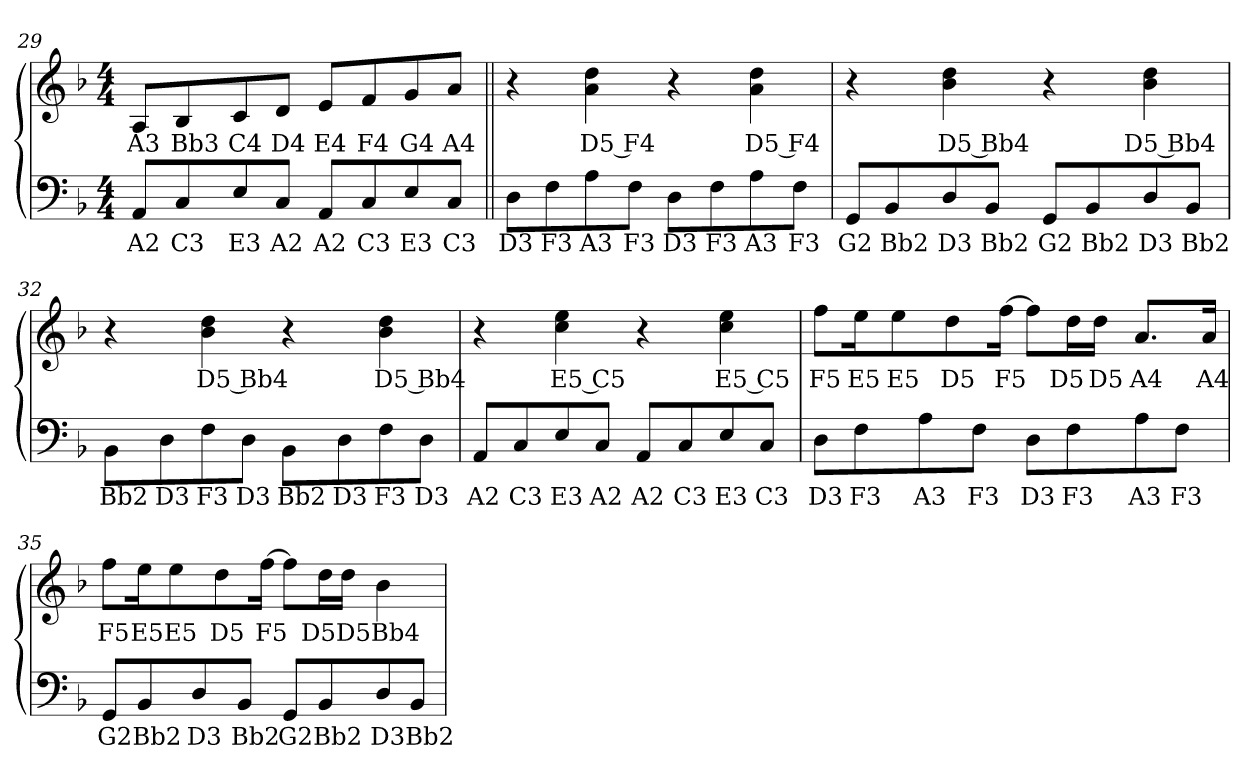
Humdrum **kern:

**kern	**text	**kern	**text
*part2	*part2	*part1	*part1
*staff2	*staff2	*staff1	*staff1
*clefF4	*	*clefG2	*
*k[b-]	*	*k[b-]	*
*F:	*	*F:	*
*M4/4	*	*M4/4	*
=29	=29	=29	=29
!	!LO:LY:b:color=#000000	!	!
!	!	!	!LO:LY:b:color=#000000
8AAi/L	A2	8Ai/L	A3
!	!LO:LY:b:color=#000000	!	!
!	!	!	!LO:LY:b:color=#000000
8Ci/	C3	8B-i/	Bb3
!	!LO:LY:b:color=#000000	!	!
!	!	!	!LO:LY:b:color=#000000
8Ei/	E3	8ci/	C4
!	!LO:LY:b:color=#000000	!	!
!	!	!	!LO:LY:b:color=#000000
8Ci/J	A2	8di/J	D4
!	!LO:LY:b:color=#000000	!	!
!	!	!	!LO:LY:b:color=#000000
8AAi/L	A2	8ei/L	E4
!	!LO:LY:b:color=#000000	!	!
!	!	!	!LO:LY:b:color=#000000
8Ci/	C3	8fi/	F4
!	!LO:LY:b:color=#000000	!	!
!	!	!	!LO:LY:b:color=#000000
8Ei/	E3	8gi/	G4
!	!LO:LY:b:color=#000000	!	!
!	!	!	!LO:LY:b:color=#000000
8Ci/J	C3	8ai/J	A4
!!LO:PB:g=z
=30||	=30||	=30||	=30||
!	!LO:LY:b:color=#000000	!	!
8Di\L	D3	4r	.
!	!LO:LY:b:color=#000000	!	!
8Fi\	F3	.	.
!	!LO:LY:b:color=#000000	!	!
!	!	!	!LO:LY:b:color=#000000
8Ai\	A3	4ai\ 4ddi	D5 F4
!	!LO:LY:b:color=#000000	!	!
8Fi\J	F3	.	.
!	!LO:LY:b:color=#000000	!	!
8Di\L	D3	4r	.
!	!LO:LY:b:color=#000000	!	!
8Fi\	F3	.	.
!	!LO:LY:b:color=#000000	!	!
!	!	!	!LO:LY:b:color=#000000
8Ai\	A3	4ai\ 4ddi	D5 F4
!	!LO:LY:b:color=#000000	!	!
8Fi\J	F3	.	.
=31	=31	=31	=31
!	!LO:LY:b:color=#000000	!	!
8GGi/L	G2	4r	.
!	!LO:LY:b:color=#000000	!	!
8BB-i/	Bb2	.	.
!	!LO:LY:b:color=#000000	!	!
!	!	!	!LO:LY:b:color=#000000
8Di/	D3	4b-i\ 4ddi	D5 Bb4
!	!LO:LY:b:color=#000000	!	!
8BB-i/J	Bb2	.	.
!	!LO:LY:b:color=#000000	!	!
8GGi/L	G2	4r	.
!	!LO:LY:b:color=#000000	!	!
8BB-i/	Bb2	.	.
!	!LO:LY:b:color=#000000	!	!
!	!	!	!LO:LY:b:color=#000000
8Di/	D3	4b-i\ 4ddi	D5 Bb4
!	!LO:LY:b:color=#000000	!	!
8BB-i/J	Bb2	.	.
=32	=32	=32	=32
!	!LO:LY:b:color=#000000	!	!
8BB-i\L	Bb2	4r	.
!	!LO:LY:b:color=#000000	!	!
8Di\	D3	.	.
!	!LO:LY:b:color=#000000	!	!
!	!	!	!LO:LY:b:color=#000000
8Fi\	F3	4b-i\ 4ddi	D5 Bb4
!	!LO:LY:b:color=#000000	!	!
8Di\J	D3	.	.
!	!LO:LY:b:color=#000000	!	!
8BB-i\L	Bb2	4r	.
!	!LO:LY:b:color=#000000	!	!
8Di\	D3	.	.
!	!LO:LY:b:color=#000000	!	!
!	!	!	!LO:LY:b:color=#000000
8Fi\	F3	4b-i\ 4ddi	D5 Bb4
!	!LO:LY:b:color=#000000	!	!
8Di\J	D3	.	.
!!LO:LB:g=z
=33	=33	=33	=33
!	!LO:LY:b:color=#000000	!	!
8AAi/L	A2	4r	.
!	!LO:LY:b:color=#000000	!	!
8Ci/	C3	.	.
!	!LO:LY:b:color=#000000	!	!
!	!	!	!LO:LY:b:color=#000000
8Ei/	E3	4cci\ 4eei	E5 C5
!	!LO:LY:b:color=#000000	!	!
8Ci/J	A2	.	.
!	!LO:LY:b:color=#000000	!	!
8AAi/L	A2	4r	.
!	!LO:LY:b:color=#000000	!	!
8Ci/	C3	.	.
!	!LO:LY:b:color=#000000	!	!
!	!	!	!LO:LY:b:color=#000000
8Ei/	E3	4cci\ 4eei	E5 C5
!	!LO:LY:b:color=#000000	!	!
8Ci/J	C3	.	.
=34	=34	=34	=34
!	!LO:LY:b:color=#000000	!	!
!	!	!	!LO:LY:b:color=#000000
8Di\L	D3	8ffi\L	F5
!	!LO:LY:b:color=#000000	!	!
!	!	!	!LO:LY:b:color=#000000
8Fi\	F3	16eei\k	E5
!	!	!	!LO:LY:b:color=#000000
.	.	8eei\	E5
!	!LO:LY:b:color=#000000	!	!
8Ai\	A3	.	.
!	!	!	!LO:LY:b:color=#000000
.	.	8ddi\	D5
!	!LO:LY:b:color=#000000	!	!
8Fi\J	F3	.	.
!	!	!	!LO:LY:b:color=#000000
.	.	[>16ffi\Jk	F5
!	!LO:LY:b:color=#000000	!	!
8Di\L	D3	8ffi\L]	.
!	!LO:LY:b:color=#000000	!	!
!	!	!	!LO:LY:b:color=#000000
8Fi\	F3	16ddi\L	D5
!	!	!	!LO:LY:b:color=#000000
.	.	16ddi\JJ	D5
!	!LO:LY:b:color=#000000	!	!
!	!	!	!LO:LY:b:color=#000000
8Ai\	A3	8.ai/L	A4
!	!LO:LY:b:color=#000000	!	!
8Fi\J	F3	.	.
!	!	!	!LO:LY:b:color=#000000
.	.	16ai/Jk	A4
=35	=35	=35	=35
!	!LO:LY:b:color=#000000	!	!
!	!	!	!LO:LY:b:color=#000000
8GGi/L	G2	8ffi\L	F5
!	!LO:LY:b:color=#000000	!	!
!	!	!	!LO:LY:b:color=#000000
8BB-i/	Bb2	16eei\k	E5
!	!	!	!LO:LY:b:color=#000000
.	.	8eei\	E5
!	!LO:LY:b:color=#000000	!	!
8Di/	D3	.	.
!	!	!	!LO:LY:b:color=#000000
.	.	8ddi\	D5
!	!LO:LY:b:color=#000000	!	!
8BB-i/J	Bb2	.	.
!	!	!	!LO:LY:b:color=#000000
.	.	[>16ffi\Jk	F5
!	!LO:LY:b:color=#000000	!	!
8GGi/L	G2	8ffi\L]	.
!	!LO:LY:b:color=#000000	!	!
!	!	!	!LO:LY:b:color=#000000
8BB-i/	Bb2	16ddi\L	D5
!	!	!	!LO:LY:b:color=#000000
.	.	16ddi\JJ	D5
!	!LO:LY:b:color=#000000	!	!
!	!	!	!LO:LY:b:color=#000000
8Di/	D3	4b-i\	Bb4
!	!LO:LY:b:color=#000000	!	!
8BB-i/J	Bb2	.	.
=	=	=	=
*-	*-	*-	*-
